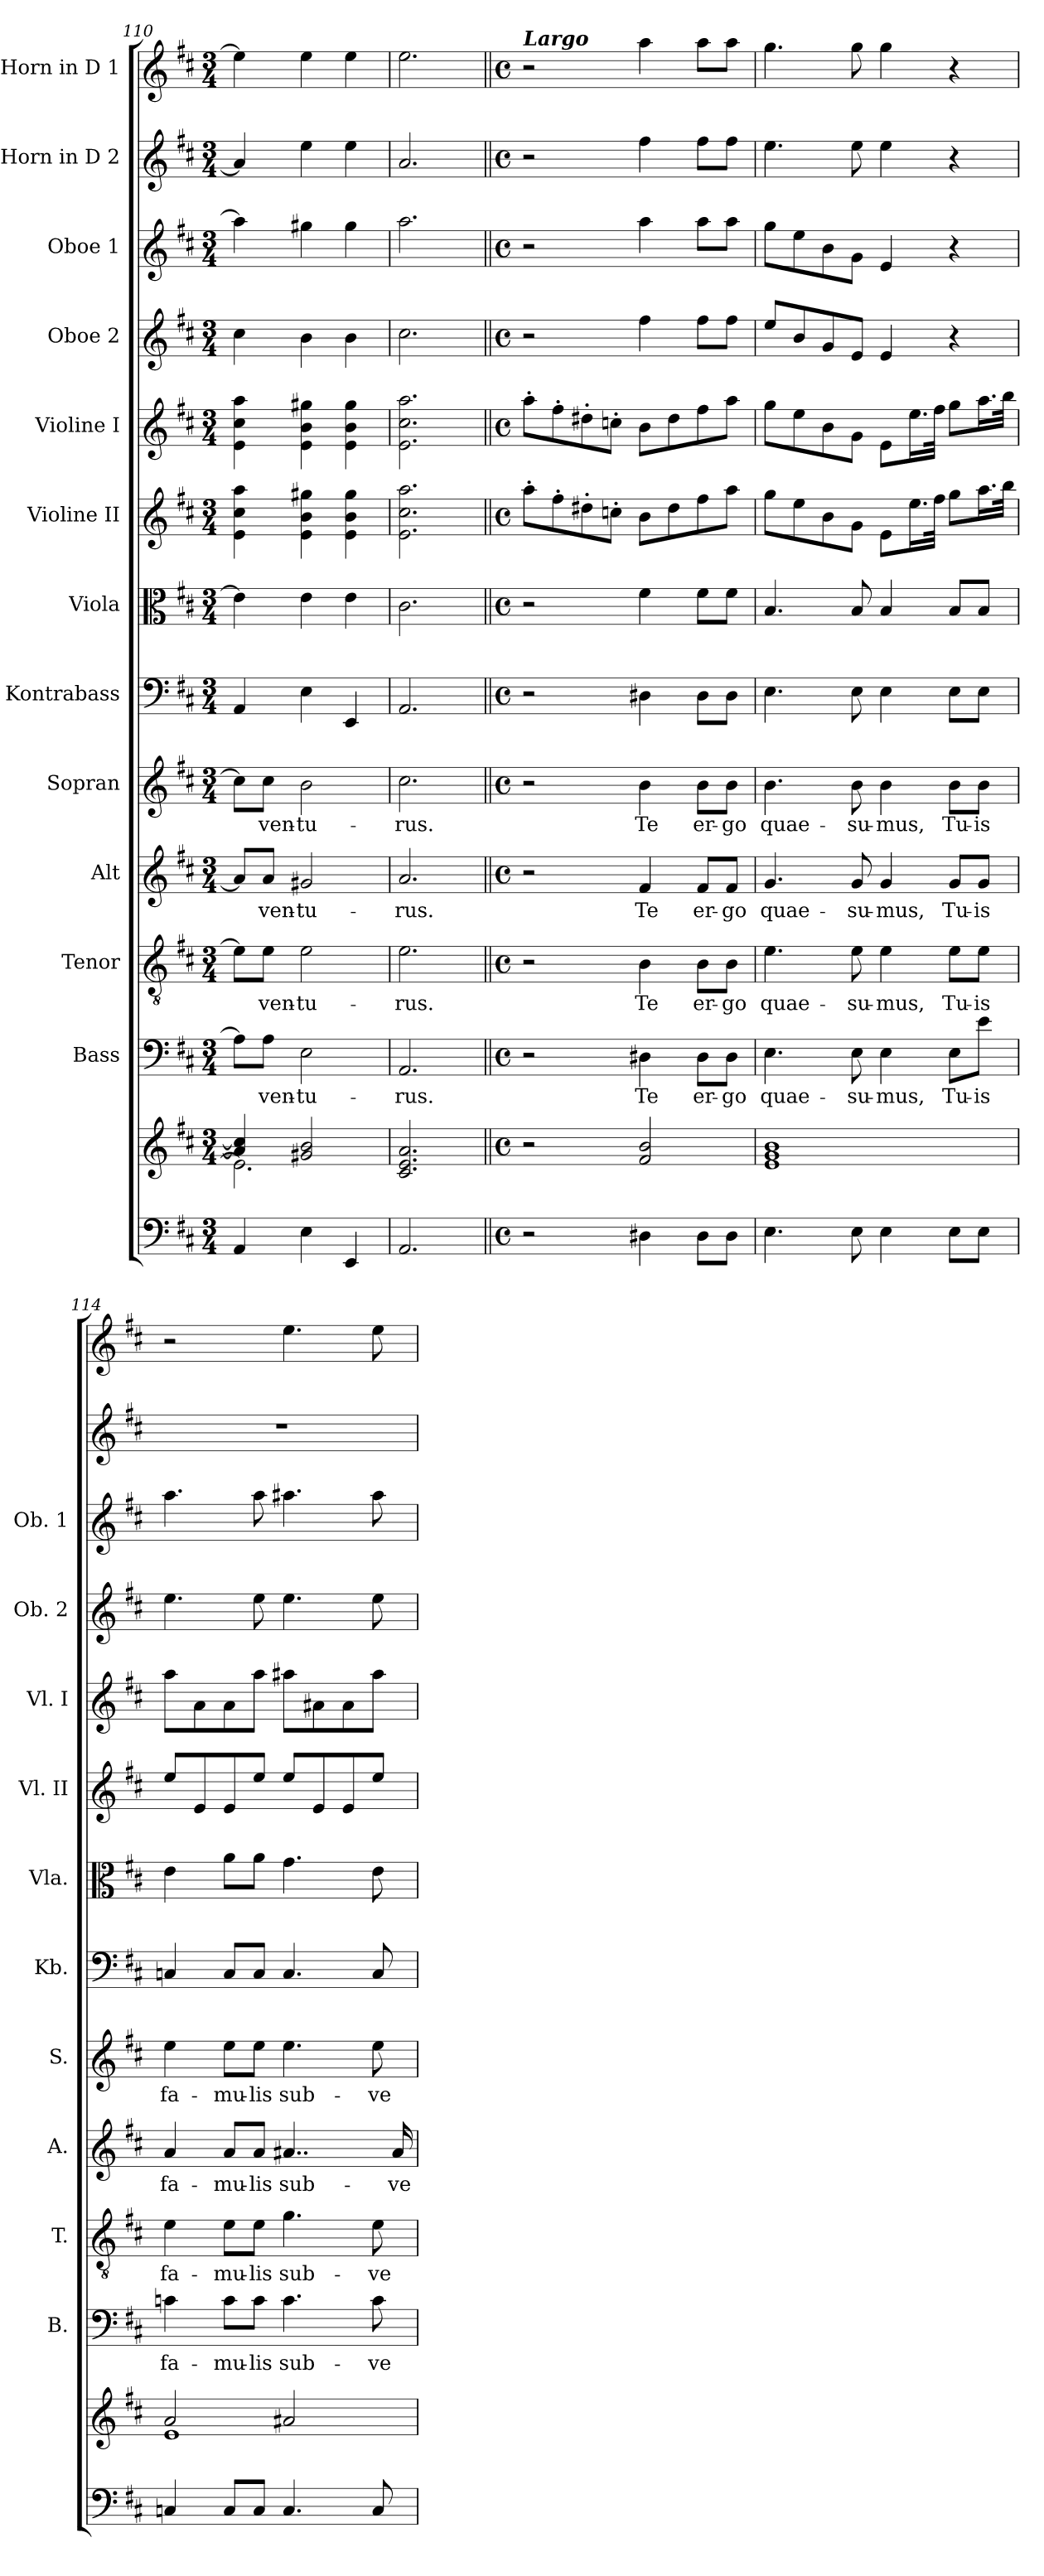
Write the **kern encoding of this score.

**kern	**kern	**kern	**text	**kern	**text	**kern	**text	**kern	**text	**kern	**kern	**kern	**kern	**kern	**kern	**kern	**kern
*part13	*part13	*part12	*part12	*part11	*part11	*part10	*part10	*part9	*part9	*part8	*part7	*part6	*part5	*part4	*part3	*part2	*part1
*staff14	*staff13	*staff12	*staff12	*staff11	*staff11	*staff10	*staff10	*staff9	*staff9	*staff8	*staff7	*staff6	*staff5	*staff4	*staff3	*staff2	*staff1
*	*	*I"Bass	*	*I"Tenor	*	*I"Alt	*	*I"Sopran	*	*I"Kontrabass	*I"Viola	*I"Violine II	*I"Violine I	*I"Oboe 2	*I"Oboe 1	*I"Horn in D 2	*I"Horn in D 1
*	*	*I'B.	*	*I'T.	*	*I'A.	*	*I'S.	*	*I'Kb.	*I'Vla.	*I'Vl. II	*I'Vl. I	*I'Ob. 2	*I'Ob. 1	*	*
*clefF4	*clefG2	*clefF4	*	*clefGv2	*	*clefG2	*	*clefG2	*	*clefF4	*clefC3	*clefG2	*clefG2	*clefG2	*clefG2	*clefG2	*clefG2
*	*	*	*	*	*	*	*	*	*	*ITrd7c12	*	*	*	*	*	*ITrd7c12	*ITrd7c12
*k[f#c#]	*k[f#c#]	*k[f#c#]	*	*k[f#c#]	*	*k[f#c#]	*	*k[f#c#]	*	*k[f#c#]	*k[f#c#]	*k[f#c#]	*k[f#c#]	*k[f#c#]	*k[f#c#]	*k[f#c#]	*k[f#c#]
*D:	*D:	*D:	*	*D:	*	*D:	*	*D:	*	*D:	*D:	*D:	*D:	*D:	*D:	*D:	*D:
*M3/4	*M3/4	*M3/4	*	*M3/4	*	*M3/4	*	*M3/4	*	*M3/4	*M3/4	*M3/4	*M3/4	*M3/4	*M3/4	*M3/4	*M3/4
=110	=110	=110	=110	=110	=110	=110	=110	=110	=110	=110	=110	=110	=110	=110	=110	=110	=110
*	*^	*	*	*	*	*	*	*	*	*	*	*	*	*	*	*	*
4AA/	4a/] 4cc#/]	2.e\]	8A\L]	.	8e\L]	.	8a/L]	.	8cc#\L]	.	4AAA/	4e\]	4e\ 4cc#\ 4aa\	4e\ 4cc#\ 4aa\	4cc#\	4aa\]	4A/]	4e\]
!	!	!	!	!LO:LY:b	!	!LO:LY:b	!	!LO:LY:b	!	!LO:LY:b	!	!	!	!	!	!	!	!
.	.	.	8A\J	ven-	8e\J	ven-	8a/J	ven-	8cc#\J	ven-	.	.	.	.	.	.	.	.
!	!	!	!	!LO:LY:b	!	!LO:LY:b	!	!LO:LY:b	!	!LO:LY:b	!	!	!	!	!	!	!	!
4E\	2g#X/ 2b/	.	2E\	-tu-	2e\	-tu-	2g#X/	-tu-	2b\	-tu-	4EE\	4e\	4e\ 4b\ 4gg#X\	4e\ 4b\ 4gg#X\	4b\	4gg#X\	4e\	4e\
4EE/	.	.	.	.	.	.	.	.	.	.	4EEE/	4e\	4e\ 4b\ 4gg#\	4e\ 4b\ 4gg#\	4b\	4gg#\	4e\	4e\
*	*v	*v	*	*	*	*	*	*	*	*	*	*	*	*	*	*	*	*
=111	=111	=111	=111	=111	=111	=111	=111	=111	=111	=111	=111	=111	=111	=111	=111	=111	=111
!	!	!	!LO:LY:b	!	!LO:LY:b	!	!LO:LY:b	!	!LO:LY:b	!	!	!	!	!	!	!	!
2.AA/	2.c#/ 2.e/ 2.a/	2.AA/	-rus.	2.e\	-rus.	2.a/	-rus.	2.cc#\	-rus.	2.AAA/	2.c#\	2.e\ 2.cc#\ 2.aa\	2.e\ 2.cc#\ 2.aa\	2.cc#\	2.aa\	2.A/	2.e\
!!LO:PB:g=z
=112||	=112||	=112||	=112||	=112||	=112||	=112||	=112||	=112||	=112||	=112||	=112||	=112||	=112||	=112||	=112||	=112||	=112||
*M4/4	*M4/4	*M4/4	*	*M4/4	*	*M4/4	*	*M4/4	*	*M4/4	*M4/4	*M4/4	*M4/4	*M4/4	*M4/4	*M4/4	*M4/4
*met(c)	*met(c)	*met(c)	*	*met(c)	*	*met(c)	*	*met(c)	*	*met(c)	*met(c)	*met(c)	*met(c)	*met(c)	*met(c)	*met(c)	*met(c)
!	!	!	!	!	!	!	!	!	!	!	!	!	!	!	!	!	!LO:TX:a:Bi:t=Largo
2r	2r	2r	.	2r	.	2r	.	2r	.	2r	2r	8aa'>\L	8aa'>\L	2r	2r	2r	2r
.	.	.	.	.	.	.	.	.	.	.	.	8ff#'>\	8ff#'>\	.	.	.	.
.	.	.	.	.	.	.	.	.	.	.	.	8dd#X'>\	8dd#X'>\	.	.	.	.
.	.	.	.	.	.	.	.	.	.	.	.	8ccn'>\J	8ccn'>\J	.	.	.	.
!	!	!	!LO:LY:b	!	!LO:LY:b	!	!LO:LY:b	!	!LO:LY:b	!	!	!	!	!	!	!	!
4D#X\	2f#/ 2b/	4D#X\	Te	4B\	Te	4f#/	Te	4b\	Te	4DD#X\	4f#\	8b\L	8b\L	4ff#\	4aa\	4f#\	4a\
.	.	.	.	.	.	.	.	.	.	.	.	8dd#\	8dd#\	.	.	.	.
!	!	!	!LO:LY:b	!	!LO:LY:b	!	!LO:LY:b	!	!LO:LY:b	!	!	!	!	!	!	!	!
8D#\L	.	8D#\L	er-	8B\L	er-	8f#/L	er-	8b\L	er-	8DD#\L	8f#\L	8ff#\	8ff#\	8ff#\L	8aa\L	8f#\L	8a\L
!	!	!	!LO:LY:b	!	!LO:LY:b	!	!LO:LY:b	!	!LO:LY:b	!	!	!	!	!	!	!	!
8D#\J	.	8D#\J	-go	8B\J	-go	8f#/J	-go	8b\J	-go	8DD#\J	8f#\J	8aa\J	8aa\J	8ff#\J	8aa\J	8f#\J	8a\J
=113	=113	=113	=113	=113	=113	=113	=113	=113	=113	=113	=113	=113	=113	=113	=113	=113	=113
!	!	!	!LO:LY:b	!	!LO:LY:b	!	!LO:LY:b	!	!LO:LY:b	!	!	!	!	!	!	!	!
4.E\	1e 1g 1b	4.E\	quae-	4.e\	quae-	4.g/	quae-	4.b\	quae-	4.EE\	4.B/	8gg\L	8gg\L	8ee/L	8gg\L	4.e\	4.g\
.	.	.	.	.	.	.	.	.	.	.	.	8ee\	8ee\	8b/	8ee\	.	.
.	.	.	.	.	.	.	.	.	.	.	.	8b\	8b\	8g/	8b\	.	.
!	!	!	!LO:LY:b	!	!LO:LY:b	!	!LO:LY:b	!	!LO:LY:b	!	!	!	!	!	!	!	!
8E\	.	8E\	-su-	8e\	-su-	8g/	-su-	8b\	-su-	8EE\	8B/	8g\J	8g\J	8e/J	8g\J	8e\	8g\
!	!	!	!LO:LY:b	!	!LO:LY:b	!	!LO:LY:b	!	!LO:LY:b	!	!	!	!	!	!	!	!
4E\	.	4E\	-mus,	4e\	-mus,	4g/	-mus,	4b\	-mus,	4EE\	4B/	8e\L	8e\L	4e/	4e/	4e\	4g\
.	.	.	.	.	.	.	.	.	.	.	.	16.ee\L	16.ee\L	.	.	.	.
.	.	.	.	.	.	.	.	.	.	.	.	32ff#\JJk	32ff#\JJk	.	.	.	.
!	!	!	!LO:LY:b	!	!LO:LY:b	!	!LO:LY:b	!	!LO:LY:b	!	!	!	!	!	!	!	!
8E\L	.	8E\L	Tu-	8e\L	Tu-	8g/L	Tu-	8b\L	Tu-	8EE\L	8B/L	8gg\L	8gg\L	4r	4r	4r	4r
!	!	!	!LO:LY:b	!	!LO:LY:b	!	!LO:LY:b	!	!LO:LY:b	!	!	!	!	!	!	!	!
8E\J	.	8e\J	-is	8e\J	-is	8g/J	-is	8b\J	-is	8EE\J	8B/J	16.aa\L	16.aa\L	.	.	.	.
.	.	.	.	.	.	.	.	.	.	.	.	32bb\JJk	32bb\JJk	.	.	.	.
=114	=114	=114	=114	=114	=114	=114	=114	=114	=114	=114	=114	=114	=114	=114	=114	=114	=114
*	*^	*	*	*	*	*	*	*	*	*	*	*	*	*	*	*	*
!	!	!	!	!LO:LY:b	!	!LO:LY:b	!	!LO:LY:b	!	!LO:LY:b	!	!	!	!	!	!	!	!
4Cn/	2a/	1e	4cn\	fa-	4e\	fa-	4a/	fa-	4ee\	fa-	4CCn/	4e\	8ee/L	8aa\L	4.ee\	4.aa\	1r	2r
.	.	.	.	.	.	.	.	.	.	.	.	.	8e/	8a\	.	.	.	.
!	!	!	!	!LO:LY:b	!	!LO:LY:b	!	!LO:LY:b	!	!LO:LY:b	!	!	!	!	!	!	!	!
8C/L	.	.	8c\L	-mu-	8e\L	-mu-	8a/L	-mu-	8ee\L	-mu-	8CC/L	8a\L	8e/	8a\	.	.	.	.
!	!	!	!	!LO:LY:b	!	!LO:LY:b	!	!LO:LY:b	!	!LO:LY:b	!	!	!	!	!	!	!	!
8C/J	.	.	8c\J	-lis	8e\J	-lis	8a/J	-lis	8ee\J	-lis	8CC/J	8a\J	8ee/J	8aa\J	8ee\	8aa\	.	.
!	!	!	!	!LO:LY:b	!	!LO:LY:b	!	!LO:LY:b	!	!LO:LY:b	!	!	!	!	!	!	!	!
4.C/	2a#X/	.	4.c\	sub-	4.g\	sub-	4..a#X/	sub-	4.ee\	sub-	4.CC/	4.g\	8ee/L	8aa#X\L	4.ee\	4.aa#X\	.	4.e\
.	.	.	.	.	.	.	.	.	.	.	.	.	8e/	8a#X\	.	.	.	.
.	.	.	.	.	.	.	.	.	.	.	.	.	8e/	8a#\	.	.	.	.
!	!	!	!	!LO:LY:b	!	!LO:LY:b	!	!	!	!LO:LY:b	!	!	!	!	!	!	!	!
8C/	.	.	8c\	-ve-	8e\	-ve-	.	.	8ee\	-ve-	8CC/	8e\	8ee/J	8aa#\J	8ee\	8aa#\	.	8e\
!	!	!	!	!	!	!	!	!LO:LY:b	!	!	!	!	!	!	!	!	!	!
.	.	.	.	.	.	.	16a#/	-ve-	.	.	.	.	.	.	.	.	.	.
*	*v	*v	*	*	*	*	*	*	*	*	*	*	*	*	*	*	*	*
=	=	=	=	=	=	=	=	=	=	=	=	=	=	=	=	=	=
*-	*-	*-	*-	*-	*-	*-	*-	*-	*-	*-	*-	*-	*-	*-	*-	*-	*-
